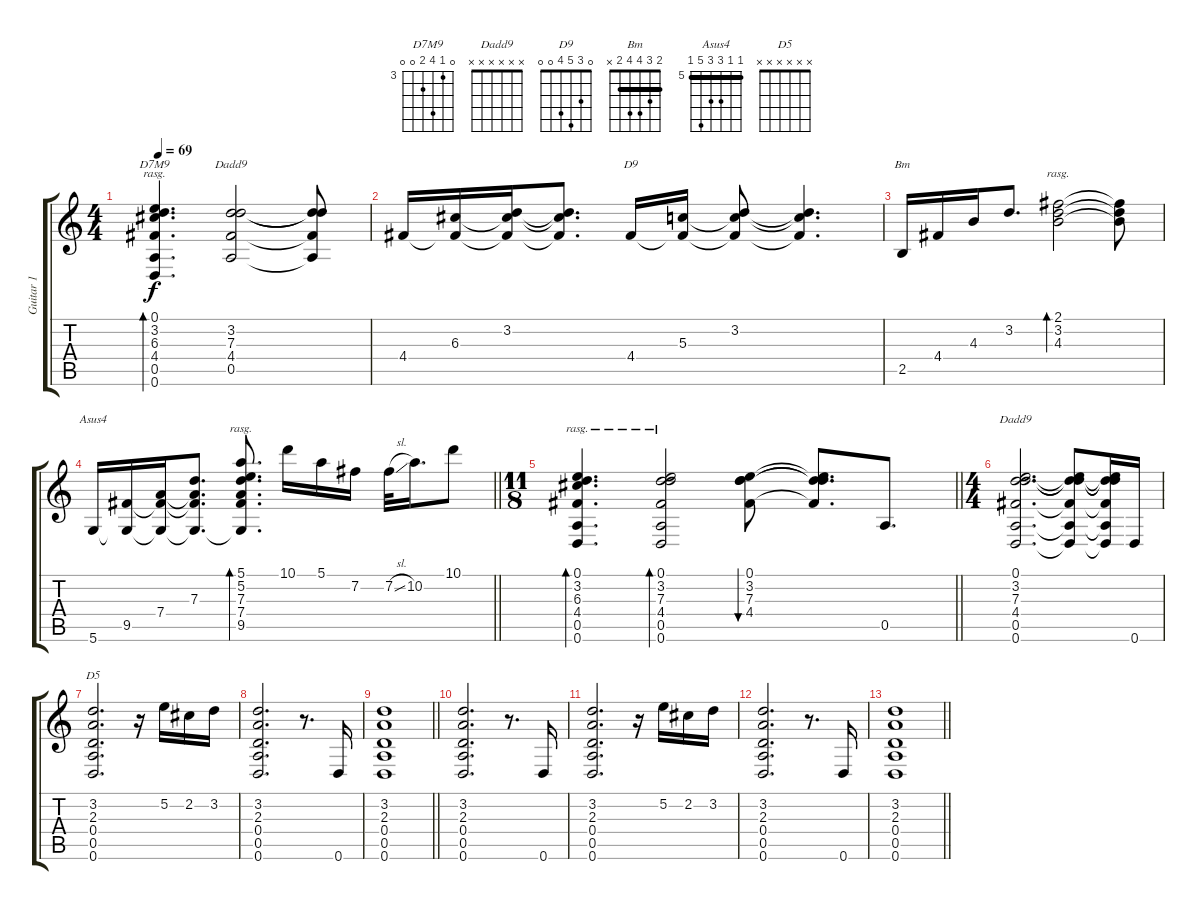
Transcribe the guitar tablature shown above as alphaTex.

\track ("Guitar 1" "Guitar 1") {instrument electricguitarjazz}
\staff {score tabs}
\tuning (E4 B3 G3 D3 A2 D2) {hide}
\chord ("D7M9" 0 3 6 4 0 0) {firstfret 3}
\chord ("Dadd9" 0 3 7 4 0 0) {firstfret 3}
\chord ("D9" 0 3 5 4 0 0)
\chord ("Bm" 2 3 4 4 2 x) {barre 2}
\chord ("Asus4" 5 5 7 7 9 5) {firstfret 5 barre 5}
\chord ("Dadd9" x x x x x x)
\chord ("D5" x x x x x x)
\ts (4 4)
\tempo 69
\clef g2
\ks c
(0.1 3.2 6.3 4.4 0.5 0.6).4{d bd 60 ch "D7M9" rasg ii dy f} (3.2 7.3 4.4 0.5).2{ch "Dadd9"} (3.2{t} 7.3{t} 4.4{t} 0.5{t}).8 |
4.4.16 (6.3 4.4{t}).16 (3.2 6.3{t} 4.4{t}).16 (3.2{t} 6.3{t} 4.4{t}).8{d} 4.4.16{ch "D9"} (5.3 4.4{t}).16 (3.2 5.3{t} 4.4{t}).8 (3.2{t} 5.3{t} 4.4{t}).4{d} |
2.5.16{ch "Bm"} 4.4.16 4.3.16 3.2.8{d} (2.1 3.2 4.3).2{bd 240 rasg ii} (2.1{t} 3.2{t} 4.3{t}).8 |
\barLineRight lightlight
5.6.16{ch "Asus4"} (9.5 5.6{t}).16 (7.4 9.5{t} 5.6{t}).16 (7.3 7.4{t} 9.5{t} 5.6{t}).8{d} (5.1 5.2 7.3 7.4 9.5 5.6{t}).8{d bd 120 rasg ii} 10.1.16 5.1.16 7.2.16 7.2{sl}.32 10.2.16{d} 10.1.8 |
\ts (11 8)
\barLineRight lightlight
(0.1 3.2 6.3 4.4 0.5 0.6).4{d bd 60 rasg ii} (0.1 3.2 7.3 4.4 0.5 0.6).2{bd 120 rasg ii} (0.1 3.2 7.3 4.4).8{bu 480} (0.1{t} 3.2{t} 7.3{t} 4.4{t}).8{d} 0.5.8{d} |
\ts (4 4)
\section ("" "")
(0.1 3.2 7.3 4.4 0.5 0.6).2{d ch "Dadd9"} (0.1{t} 3.2{t} 7.3{t} 4.4{t} 0.5{t} 0.6{t}).8 (0.1{t} 3.2{t} 7.3{t} 4.4{t} 0.5{t} 0.6{t}).16 0.6.16 |
(3.2 2.3 0.4 0.5 0.6).2{d ch "D5"} r.16 5.2.16 2.2.16 3.2.16 |
(3.2 2.3 0.4 0.5 0.6).2{d} r.8{d} 0.6.16 |
\barLineRight lightlight
(3.2 2.3 0.4 0.5 0.6).1 |
(3.2 2.3 0.4 0.5 0.6).2{d} r.8{d} 0.6.16 |
(3.2 2.3 0.4 0.5 0.6).2{d} r.16 5.2.16 2.2.16 3.2.16 |
(3.2 2.3 0.4 0.5 0.6).2{d} r.8{d} 0.6.16 |
\barLineRight lightlight
(3.2 2.3 0.4 0.5 0.6).1
